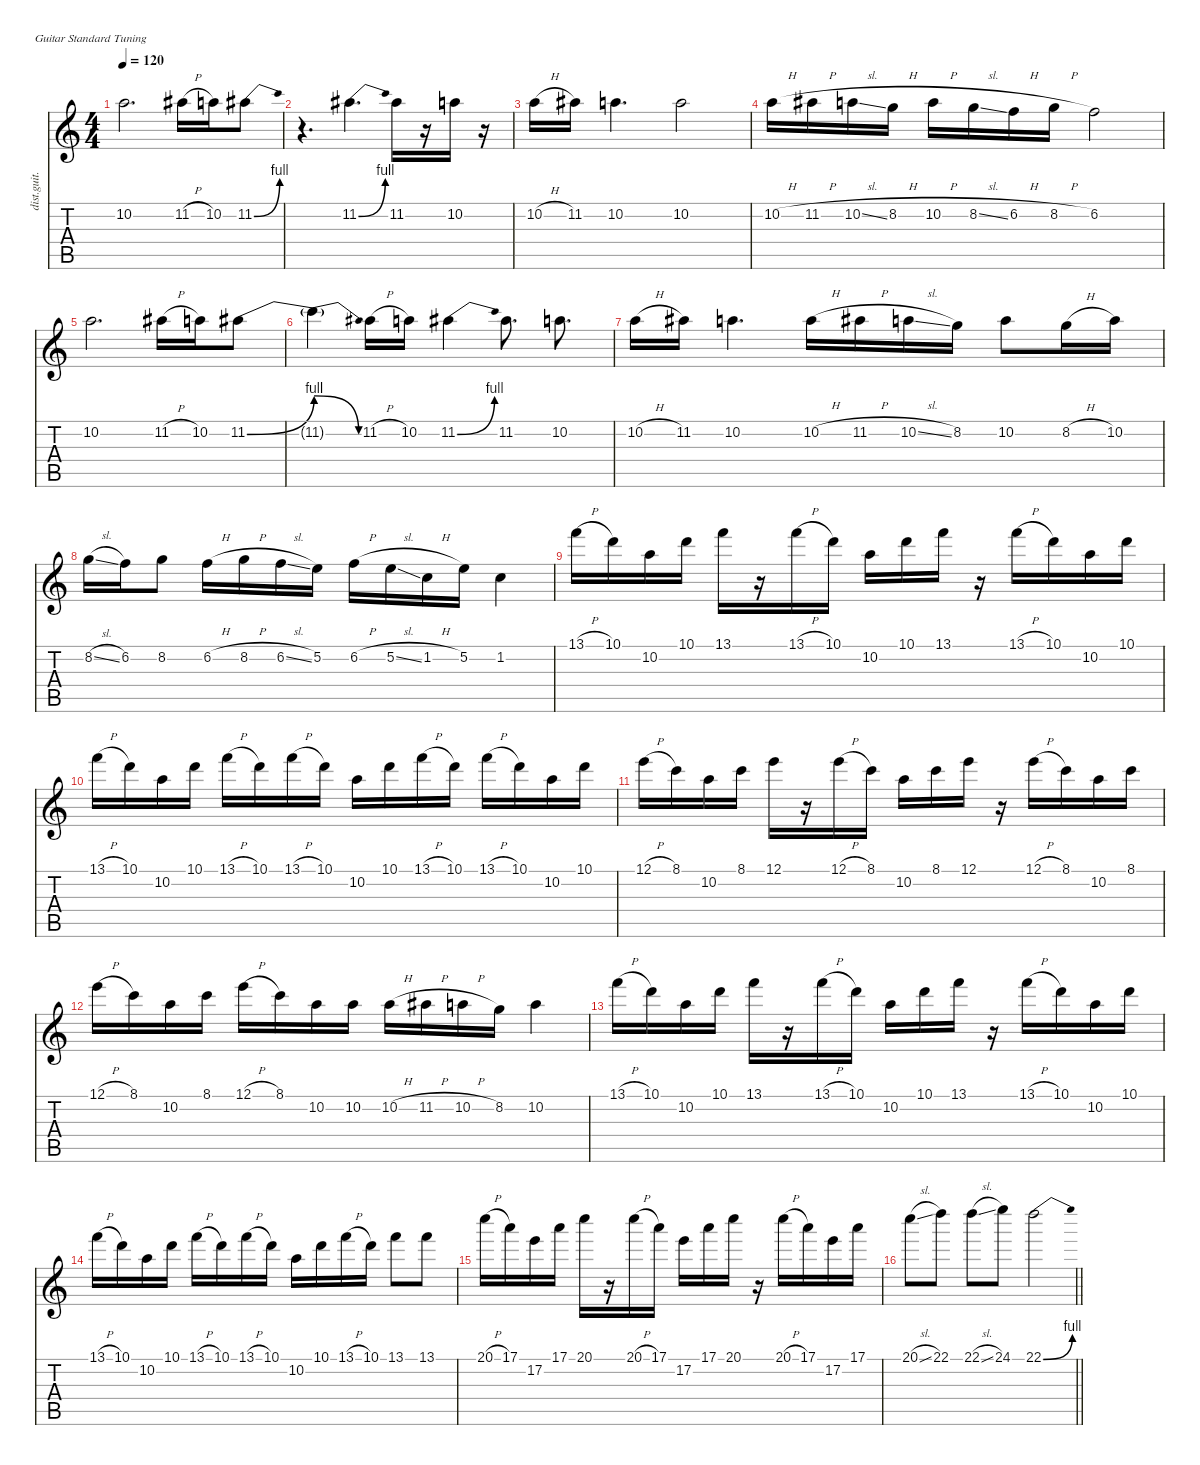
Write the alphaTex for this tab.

\defaultSystemsLayout 4
\hideDynamics
\bracketExtendMode nobrackets
\otherSystemsTrackNameOrientation horizontal
\track ("Guitar 2" "dist.guit.") {defaultSystemsLayout 8 instrument distortionguitar}
\staff {score tabs}
\tuning (E4 B3 G3 D3 A2 E2)
\ts (4 4)
\tempo 120
\clef g2
\ks c
10.2.2{d dy f beam Down} 11.2{h acc #}.16{beam Down} 10.2.16{beam Down} 11.2{be (bend 0 0 15 4) acc #}.8{beam Down} |
r.4{d beam Down} 11.2{be (bend 0 0 15 4) acc #}.4{d beam Down} 11.2{acc #}.16{beam Down} r.16{beam Down} 10.2.16{beam Down} r.16{beam Down} |
10.2{h}.16{beam Down} 11.2{acc #}.16{beam Down} 10.2.4{d beam Down} 10.2.2{beam Down} |
10.2{h}.16{beam Down} 11.2{h acc #}.16{beam Down} 10.2{sl}.16{beam Down} 8.2{h}.16{beam Down} 10.2{h}.16{beam Down} 8.2{sl}.16{beam Down} 6.2{h}.16{beam Down} 8.2{h}.16{beam Down} 6.2.2{beam Down} |
10.2.2{d beam Down} 11.2{h acc #}.16{beam Down} 10.2.16{beam Down} 11.2{be (bend 0 0 60 4) acc #}.8{beam Down} |
11.2{be (release 0 4 60 0) t}.4{beam Down} 11.2{h acc #}.16{beam Down} 10.2.16{beam Down} 11.2{be (bend 0 0 15 4) acc #}.4{beam Down} 11.2{acc #}.8{d beam Down} 10.2.8{d beam Down} |
10.2{h}.16{beam Down} 11.2{acc #}.16{beam Down} 10.2.4{d beam Down} 10.2{h}.16{beam Down} 11.2{h acc #}.16{beam Down} 10.2{sl}.16{beam Down} 8.2.16{beam Down} 10.2.8{beam Down} 8.2{h}.16{beam Down} 10.2.16{beam Down} |
8.2{sl}.16{beam Down} 6.2.16{beam Down} 8.2.8{beam Down} 6.2{h}.16{beam Down} 8.2{h}.16{beam Down} 6.2{sl}.16{beam Down} 5.2.16{beam Down} 6.2{h}.16{beam Down} 5.2{sl}.16{beam Down} 1.2{h}.16{beam Down} 5.2.16{beam Down} 1.2.4{beam Down} |
13.1{h}.16{beam Down} 10.1.16{beam Down} 10.2.16{beam Down} 10.1.16{beam Down} 13.1.16{beam Down} r.16{beam Down} 13.1{h}.16{beam Down} 10.1.16{beam Down} 10.2.16{beam Down} 10.1.16{beam Down} 13.1.16{beam Down} r.16{beam Down} 13.1{h}.16{beam Down} 10.1.16{beam Down} 10.2.16{beam Down} 10.1.16{beam Down} |
13.1{h}.16{beam Down} 10.1.16{beam Down} 10.2.16{beam Down} 10.1.16{beam Down} 13.1{h}.16{beam Down} 10.1.16{beam Down} 13.1{h}.16{beam Down} 10.1.16{beam Down} 10.2.16{beam Down} 10.1.16{beam Down} 13.1{h}.16{beam Down} 10.1.16{beam Down} 13.1{h}.16{beam Down} 10.1.16{beam Down} 10.2.16{beam Down} 10.1.16{beam Down} |
12.1{h}.16{beam Down} 8.1.16{beam Down} 10.2.16{beam Down} 8.1.16{beam Down} 12.1.16{beam Down} r.16{beam Down} 12.1{h}.16{beam Down} 8.1.16{beam Down} 10.2.16{beam Down} 8.1.16{beam Down} 12.1.16{beam Down} r.16{beam Down} 12.1{h}.16{beam Down} 8.1.16{beam Down} 10.2.16{beam Down} 8.1.16{beam Down} |
12.1{h}.16{beam Down} 8.1.16{beam Down} 10.2.16{beam Down} 8.1.16{beam Down} 12.1{h}.16{beam Down} 8.1.16{beam Down} 10.2.16{beam Down} 10.2.16{beam Down} 10.2{h}.16{beam Down} 11.2{h acc #}.16{beam Down} 10.2{h}.16{beam Down} 8.2.16{beam Down} 10.2.4{beam Down} |
13.1{h}.16{beam Down} 10.1.16{beam Down} 10.2.16{beam Down} 10.1.16{beam Down} 13.1.16{beam Down} r.16{beam Down} 13.1{h}.16{beam Down} 10.1.16{beam Down} 10.2.16{beam Down} 10.1.16{beam Down} 13.1.16{beam Down} r.16{beam Down} 13.1{h}.16{beam Down} 10.1.16{beam Down} 10.2.16{beam Down} 10.1.16{beam Down} |
13.1{h}.16{beam Down} 10.1.16{beam Down} 10.2.16{beam Down} 10.1.16{beam Down} 13.1{h}.16{beam Down} 10.1.16{beam Down} 13.1{h}.16{beam Down} 10.1.16{beam Down} 10.2.16{beam Down} 10.1.16{beam Down} 13.1{h}.16{beam Down} 10.1.16{beam Down} 13.1.8{beam Down} 13.1.8{beam Down} |
20.1{h}.16{beam Down} 17.1.16{beam Down} 17.2.16{beam Down} 17.1.16{beam Down} 20.1.16{beam Down} r.16{beam Down} 20.1{h}.16{beam Down} 17.1.16{beam Down} 17.2.16{beam Down} 17.1.16{beam Down} 20.1.16{beam Down} r.16{beam Down} 20.1{h}.16{beam Down} 17.1.16{beam Down} 17.2.16{beam Down} 17.1.16{beam Down} |
\barLineRight lightlight
20.1{sl}.8{beam Down} 22.1.8{beam Down} 22.1{sl}.8{beam Down} 24.1.8{beam Down} 22.1{be (bend 0 0 15 4)}.2{beam Down}
